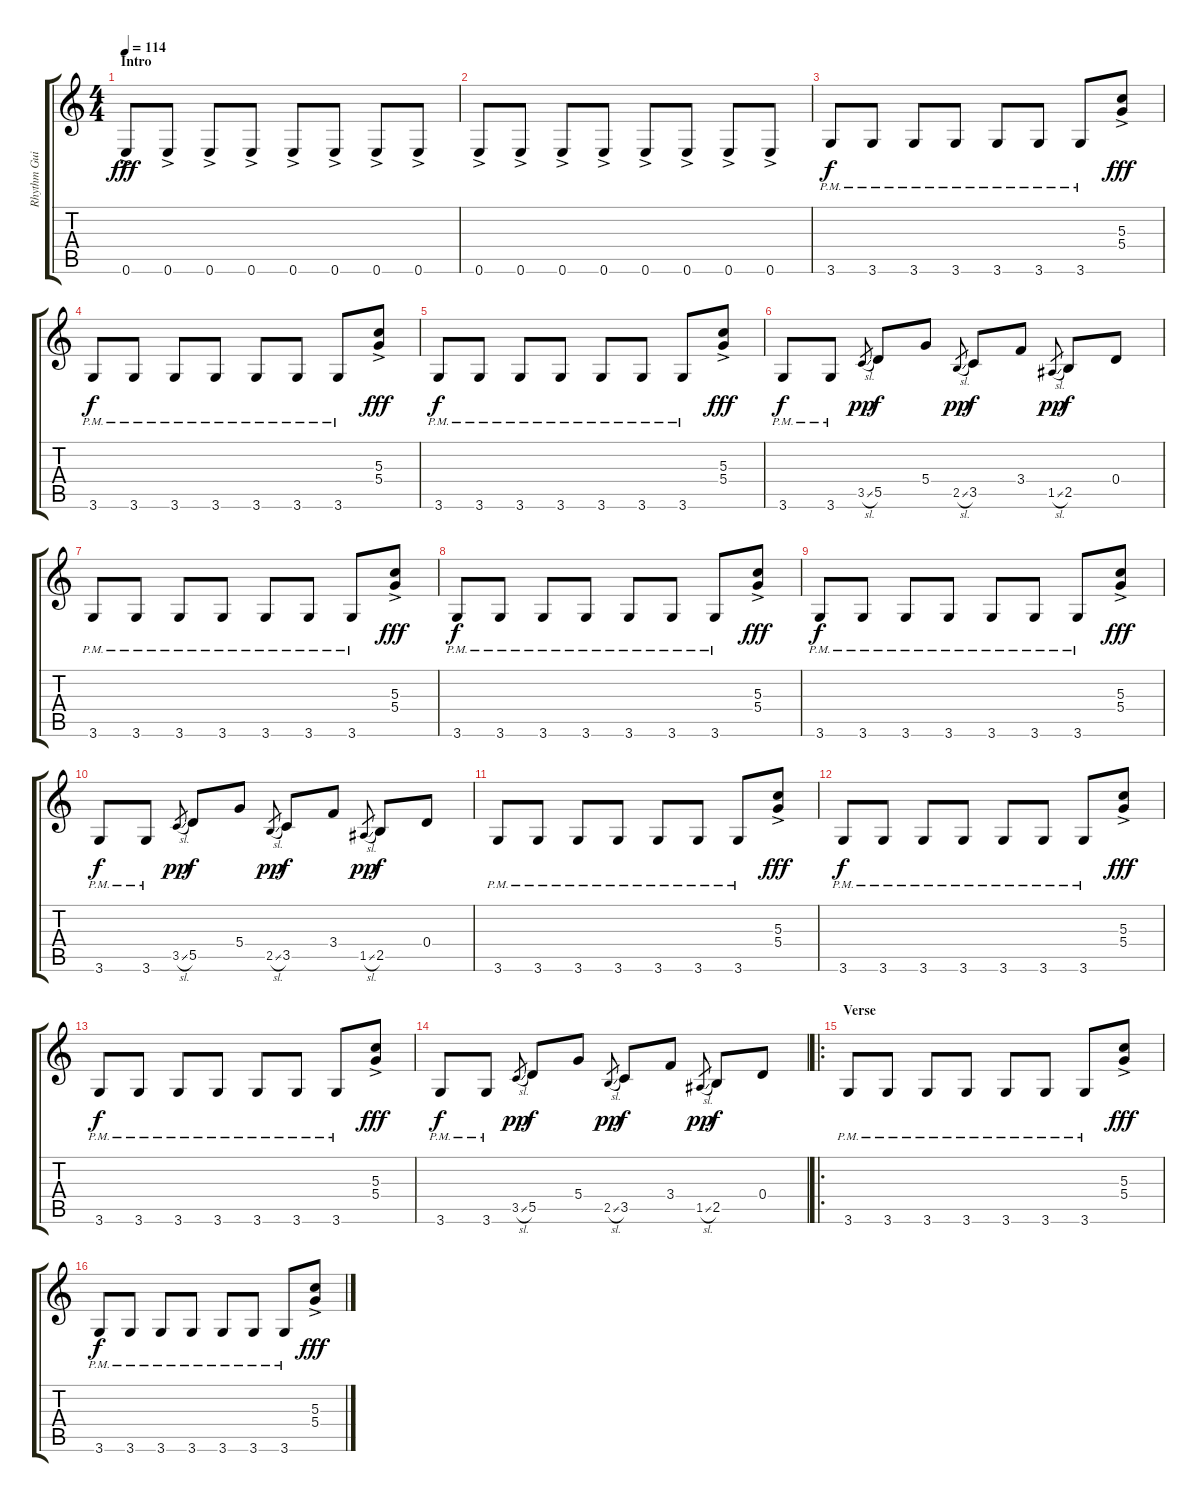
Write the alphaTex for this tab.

\track ("Rhythm Guitar" "Rhythm Gui") {instrument distortionguitar}
\staff {score tabs}
\tuning (E4 B3 G3 D3 A2 E2) {hide}
\ts (4 4)
\section ("" "Intro")
\tempo 114
\clef g2
\ks c
0.6{ac}.8{dy fff volume 0 balance 8 instrument distortionguitar} 0.6{ac}.8 0.6{ac}.8{volume 11} 0.6{ac}.8 0.6{ac}.8 0.6{ac}.8 0.6{ac}.8 0.6{ac}.8 |
0.6{ac}.8 0.6{ac}.8 0.6{ac}.8 0.6{ac}.8 0.6{ac}.8 0.6{ac}.8 0.6{ac}.8 0.6{ac}.8 |
3.6{pm}.8{dy f} 3.6{pm}.8 3.6{pm}.8 3.6{pm}.8 3.6{pm}.8 3.6{pm}.8 3.6{pm}.8 (5.3{ac} 5.4{ac}).8{dy fff} |
3.6{pm}.8{dy f} 3.6{pm}.8 3.6{pm}.8 3.6{pm}.8 3.6{pm}.8 3.6{pm}.8 3.6{pm}.8 (5.3{ac} 5.4{ac}).8{dy fff} |
3.6{pm}.8{dy f} 3.6{pm}.8 3.6{pm}.8 3.6{pm}.8 3.6{pm}.8 3.6{pm}.8 3.6{pm}.8 (5.3{ac} 5.4{ac}).8{dy fff} |
3.6{pm}.8{dy f} 3.6{pm}.8 3.5{sl}.8{gr dy pp} 5.5.8{dy f} 5.4.8 2.5{sl}.8{gr dy pp} 3.5.8{dy f} 3.4.8 1.5{sl}.8{gr dy pp} 2.5.8{dy f} 0.4.8 |
3.6{pm}.8 3.6{pm}.8 3.6{pm}.8 3.6{pm}.8 3.6{pm}.8 3.6{pm}.8 3.6{pm}.8 (5.3{ac} 5.4{ac}).8{dy fff} |
3.6{pm}.8{dy f} 3.6{pm}.8 3.6{pm}.8 3.6{pm}.8 3.6{pm}.8 3.6{pm}.8 3.6{pm}.8 (5.3{ac} 5.4{ac}).8{dy fff} |
3.6{pm}.8{dy f} 3.6{pm}.8 3.6{pm}.8 3.6{pm}.8 3.6{pm}.8 3.6{pm}.8 3.6{pm}.8 (5.3{ac} 5.4{ac}).8{dy fff} |
3.6{pm}.8{dy f} 3.6{pm}.8 3.5{sl}.8{gr dy pp} 5.5.8{dy f} 5.4.8 2.5{sl}.8{gr dy pp} 3.5.8{dy f} 3.4.8 1.5{sl}.8{gr dy pp} 2.5.8{dy f} 0.4.8 |
3.6{pm}.8 3.6{pm}.8 3.6{pm}.8 3.6{pm}.8 3.6{pm}.8 3.6{pm}.8 3.6{pm}.8 (5.3{ac} 5.4{ac}).8{dy fff} |
3.6{pm}.8{dy f} 3.6{pm}.8 3.6{pm}.8 3.6{pm}.8 3.6{pm}.8 3.6{pm}.8 3.6{pm}.8 (5.3{ac} 5.4{ac}).8{dy fff} |
3.6{pm}.8{dy f} 3.6{pm}.8 3.6{pm}.8 3.6{pm}.8 3.6{pm}.8 3.6{pm}.8 3.6{pm}.8 (5.3{ac} 5.4{ac}).8{dy fff} |
3.6{pm}.8{dy f} 3.6{pm}.8 3.5{sl}.8{gr dy pp} 5.5.8{dy f} 5.4.8 2.5{sl}.8{gr dy pp} 3.5.8{dy f} 3.4.8 1.5{sl}.8{gr dy pp} 2.5.8{dy f} 0.4.8 |
\ro
\section ("" "Verse")
3.6{pm}.8{balance 8} 3.6{pm}.8 3.6{pm}.8 3.6{pm}.8 3.6{pm}.8 3.6{pm}.8 3.6{pm}.8 (5.3{ac} 5.4{ac}).8{dy fff} |
3.6{pm}.8{dy f} 3.6{pm}.8 3.6{pm}.8 3.6{pm}.8 3.6{pm}.8 3.6{pm}.8 3.6{pm}.8 (5.3{ac} 5.4{ac}).8{dy fff}
